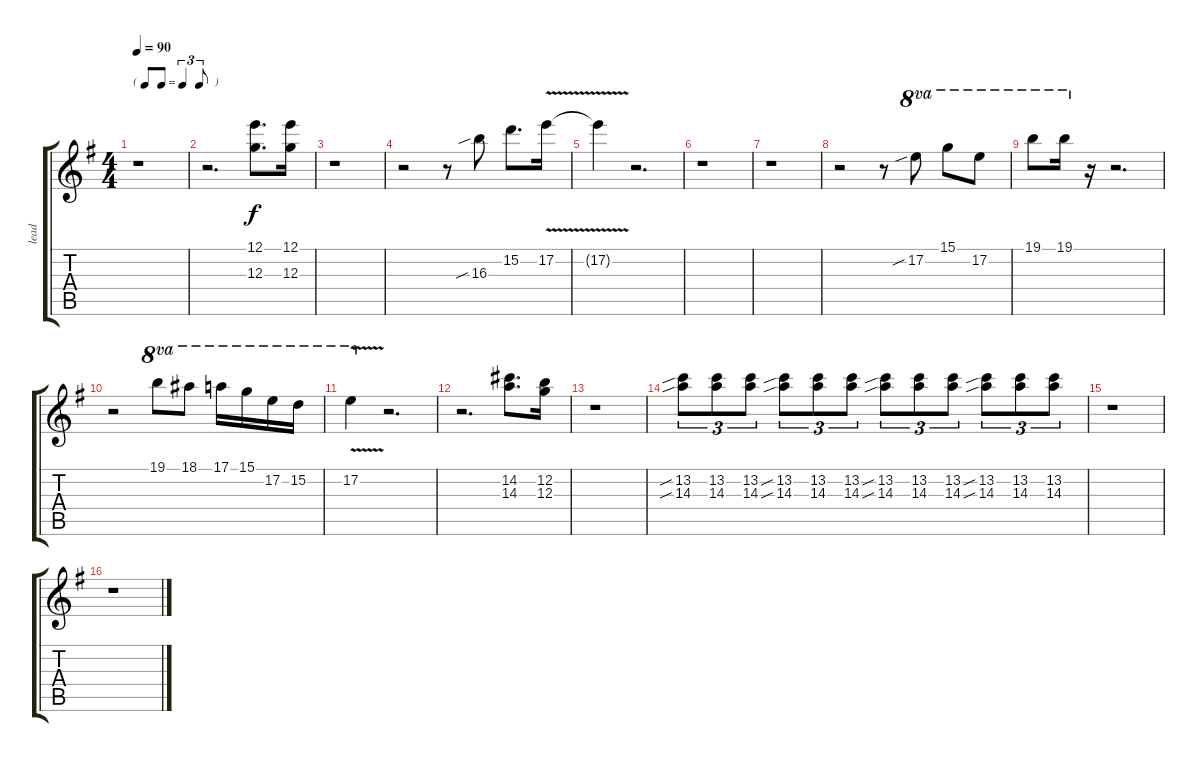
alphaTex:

\track ("lead" "lead") {instrument electricguitarjazz}
\staff {score tabs}
\tuning (E4 B3 G3 D3 A2 E2) {hide}
\ts (4 4)
\tf triplet8th
\tempo 90
\clef g2
\ks g
r.1{dy f} |
r.2{d} (12.1 12.3).8{d} (12.1 12.3).16 |
r.1 |
r.2 r.8 16.3{sib}.8 15.2.8{d} 17.2{v}.16 |
17.2{v t}.4 r.2{d} |
r.1 |
r.1 |
r.2 r.8 17.2{sib}.8{ot 8va} 15.1.8{ot 8va} 17.2.8{ot 8va} |
19.1.8{ot 8va} 19.1.16{ot 8va} r.16 r.2{d} |
r.2 19.1.8{ot 8va} 18.1.8{ot 8va} 17.1.16{ot 8va} 15.1.16{ot 8va} 17.2.16{ot 8va} 15.2.16{ot 8va} |
17.2{v}.4{ot 8va} r.2{d} |
r.2{d} (14.2 14.3).8{d} (12.2 12.3).16 |
r.1 |
(13.2{sib} 14.3{sib}).8{tu (3 2)} (13.2 14.3).8{tu (3 2)} (13.2 14.3).8{tu (3 2)} (13.2{sib} 14.3{sib}).8{tu (3 2)} (13.2 14.3).8{tu (3 2)} (13.2 14.3).8{tu (3 2)} (13.2{sib} 14.3{sib}).8{tu (3 2)} (13.2 14.3).8{tu (3 2)} (13.2 14.3).8{tu (3 2)} (13.2{sib} 14.3{sib}).8{tu (3 2)} (13.2 14.3).8{tu (3 2)} (13.2 14.3).8{tu (3 2)} |
r.1 |
r.1
